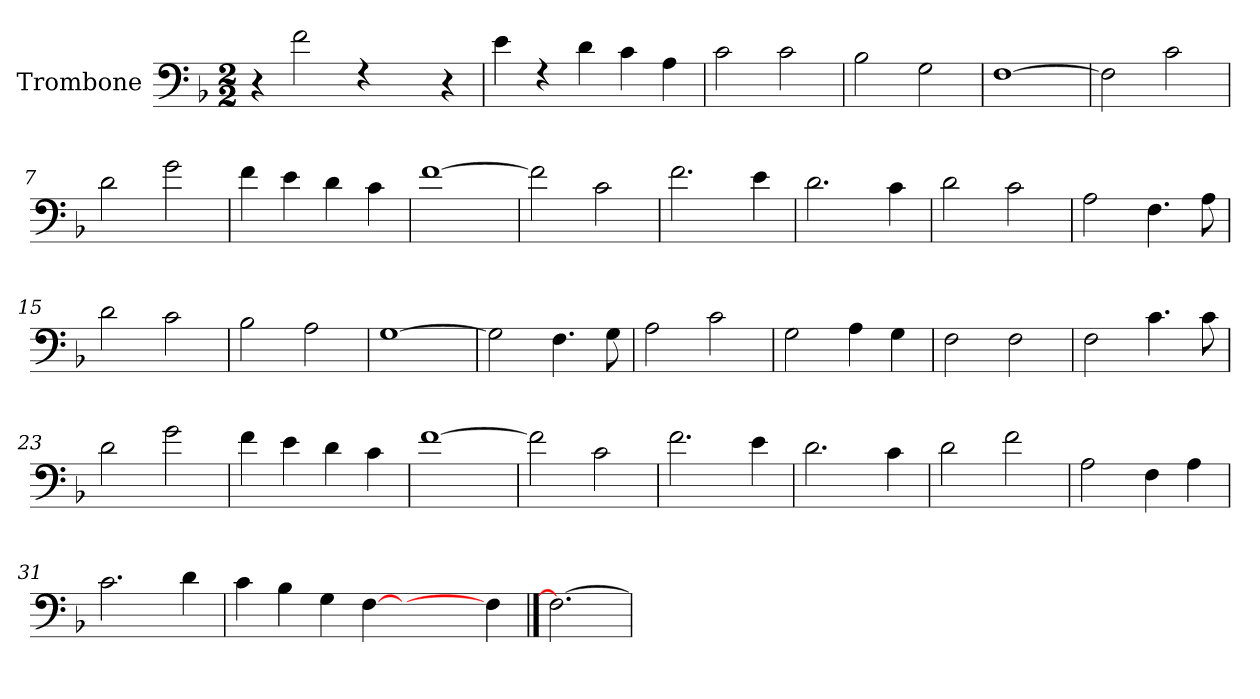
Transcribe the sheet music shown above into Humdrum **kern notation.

**kern
*part1
*staff1
*I"Trombone
*I'Tbn.
*clefF4
*k[b-]
*M2/2
=1
4r
*MM120
2f\
4rF
4ryy
4r
=2
4e\
4rF
4d\
4c\
4A\
=3
2c\
2c\
=4
2B-\
2G\
=5
[1F
=6
2F\]
2c\
=7
2d\
2g\
=8
4f\
4e\
4d\
4c\
=9
[1f
=10
2f\]
2c\
=11
2.f\
4e\
=12
2.d\
4c\
=13
2d\
2c\
!!LO:LB:g=z
=14
2A\
4.F\
8A\
=15
2d\
2c\
=16
2B-\
2A\
=17
[1G
=18
2G\]
4.F\
8G\
=19
2A\
2c\
=20
2G\
4A\
4G\
=21
2F\
2F\
=22
2F\
4.c\
8c\
=23
2d\
2g\
=24
4f\
4e\
4d\
4c\
=25
[1f
=26
2f\]
2c\
!!LO:LB:g=z
=27
2.f\
4e\
=28
2.d\
4c\
=29
2d\
2f\
=30
2A\
4F\
4A\
=31
2.c\
4d\
=32
4c\
4B-\
4G\
[4F
2.ryy
4F\]
==33
2.F_
=
*-
